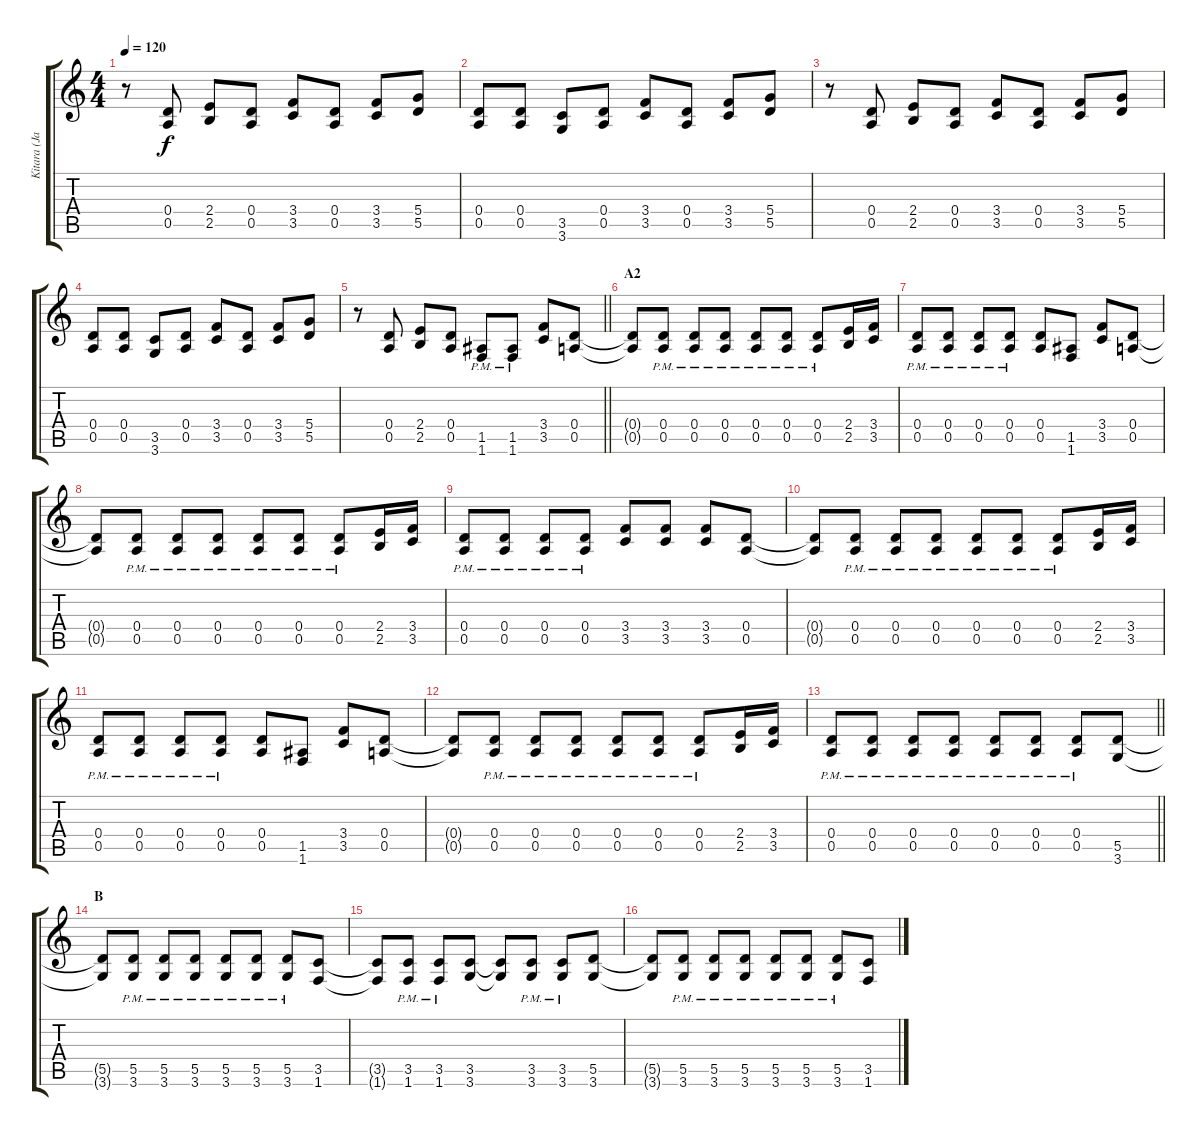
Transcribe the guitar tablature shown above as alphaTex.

\track ("Kitara (Jari Huttunen)" "Kitara (Ja") {instrument distortionguitar}
\staff {score tabs}
\tuning (E4 B3 G3 D3 A2 E2) {hide}
\ts (4 4)
\tempo 120
\clef g2
\ks c
r.8{dy f} (0.4 0.5).8 (2.4 2.5).8 (0.4 0.5).8 (3.4 3.5).8 (0.4 0.5).8 (3.4 3.5).8 (5.4 5.5).8 |
(0.4 0.5).8 (0.4 0.5).8 (3.5 3.6).8 (0.4 0.5).8 (3.4 3.5).8 (0.4 0.5).8 (3.4 3.5).8 (5.4 5.5).8 |
r.8 (0.4 0.5).8 (2.4 2.5).8 (0.4 0.5).8 (3.4 3.5).8 (0.4 0.5).8 (3.4 3.5).8 (5.4 5.5).8 |
(0.4 0.5).8 (0.4 0.5).8 (3.5 3.6).8 (0.4 0.5).8 (3.4 3.5).8 (0.4 0.5).8 (3.4 3.5).8 (5.4 5.5).8 |
\barLineRight lightlight
r.8 (0.4 0.5).8 (2.4 2.5).8 (0.4 0.5).8 (1.5{pm} 1.6{pm}).8 (1.5{pm} 1.6{pm}).8 (3.4 3.5).8 (0.4 0.5).8 |
\section ("" "A2")
(0.4{t} 0.5{t}).8 (0.4{pm} 0.5{pm}).8 (0.4{pm} 0.5{pm}).8 (0.4{pm} 0.5{pm}).8 (0.4{pm} 0.5{pm}).8 (0.4{pm} 0.5{pm}).8 (0.4{pm} 0.5{pm}).8 (2.4 2.5).16 (3.4 3.5).16 |
(0.4{pm} 0.5{pm}).8 (0.4{pm} 0.5{pm}).8 (0.4{pm} 0.5{pm}).8 (0.4{pm} 0.5{pm}).8 (0.4 0.5).8 (1.5 1.6).8 (3.4 3.5).8 (0.4 0.5).8 |
(0.4{t} 0.5{t}).8 (0.4{pm} 0.5{pm}).8 (0.4{pm} 0.5{pm}).8 (0.4{pm} 0.5{pm}).8 (0.4{pm} 0.5{pm}).8 (0.4{pm} 0.5{pm}).8 (0.4{pm} 0.5{pm}).8 (2.4 2.5).16 (3.4 3.5).16 |
(0.4{pm} 0.5{pm}).8 (0.4{pm} 0.5{pm}).8 (0.4{pm} 0.5{pm}).8 (0.4{pm} 0.5{pm}).8 (3.4 3.5).8 (3.4 3.5).8 (3.4 3.5).8 (0.4 0.5).8 |
(0.4{t} 0.5{t}).8 (0.4{pm} 0.5{pm}).8 (0.4{pm} 0.5{pm}).8 (0.4{pm} 0.5{pm}).8 (0.4{pm} 0.5{pm}).8 (0.4{pm} 0.5{pm}).8 (0.4{pm} 0.5{pm}).8 (2.4 2.5).16 (3.4 3.5).16 |
(0.4{pm} 0.5{pm}).8 (0.4{pm} 0.5{pm}).8 (0.4{pm} 0.5{pm}).8 (0.4{pm} 0.5{pm}).8 (0.4 0.5).8 (1.5 1.6).8 (3.4 3.5).8 (0.4 0.5).8 |
(0.4{t} 0.5{t}).8 (0.4{pm} 0.5{pm}).8 (0.4{pm} 0.5{pm}).8 (0.4{pm} 0.5{pm}).8 (0.4{pm} 0.5{pm}).8 (0.4{pm} 0.5{pm}).8 (0.4{pm} 0.5{pm}).8 (2.4 2.5).16 (3.4 3.5).16 |
\barLineRight lightlight
(0.4{pm} 0.5{pm}).8 (0.4{pm} 0.5{pm}).8 (0.4{pm} 0.5{pm}).8 (0.4{pm} 0.5{pm}).8 (0.4{pm} 0.5{pm}).8 (0.4{pm} 0.5{pm}).8 (0.4{pm} 0.5{pm}).8 (5.5 3.6).8 |
\section ("" "B")
(5.5{t} 3.6{t}).8 (5.5{pm} 3.6{pm}).8 (5.5{pm} 3.6{pm}).8 (5.5{pm} 3.6{pm}).8 (5.5{pm} 3.6{pm}).8 (5.5{pm} 3.6{pm}).8 (5.5{pm} 3.6{pm}).8 (3.5 1.6).8 |
(3.5{t} 1.6{t}).8 (3.5{pm} 1.6{pm}).8 (3.5{pm} 1.6{pm}).8 (3.5 3.6).8 (3.5{t} 3.6{t}).8 (3.5{pm} 3.6{pm}).8 (3.5{pm} 3.6{pm}).8 (5.5 3.6).8 |
(5.5{t} 3.6{t}).8 (5.5{pm} 3.6{pm}).8 (5.5{pm} 3.6{pm}).8 (5.5{pm} 3.6{pm}).8 (5.5{pm} 3.6{pm}).8 (5.5{pm} 3.6{pm}).8 (5.5{pm} 3.6{pm}).8 (3.5 1.6).8
